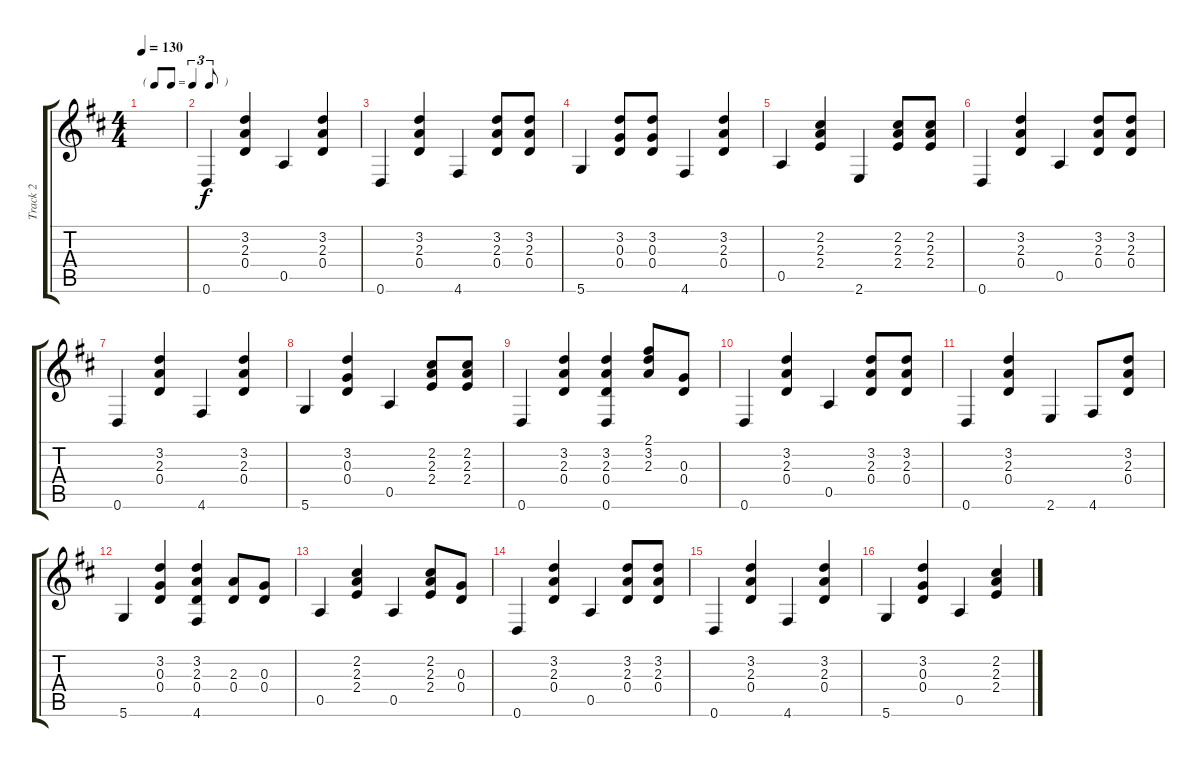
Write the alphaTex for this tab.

\track ("Track 2" "Track 2") {instrument acousticguitarsteel}
\staff {score tabs}
\tuning (E4 B3 G3 D3 A2 D2) {hide}
\ts (4 4)
\tf triplet8th
\tempo 130
\clef g2
\ks d
|
0.6.4 (3.2 2.3 0.4).4 0.5.4 (3.2 2.3 0.4).4 |
0.6.4 (3.2 2.3 0.4).4 4.6.4 (3.2 2.3 0.4).8 (3.2 2.3 0.4).8 |
5.6.4 (3.2 0.3 0.4).8 (3.2 0.3 0.4).8 4.6.4 (3.2 2.3 0.4).4 |
0.5.4 (2.2 2.3 2.4).4 2.6.4 (2.2 2.3 2.4).8 (2.2 2.3 2.4).8 |
0.6.4 (3.2 2.3 0.4).4 0.5.4 (3.2 2.3 0.4).8 (3.2 2.3 0.4).8 |
0.6.4 (3.2 2.3 0.4).4 4.6.4 (3.2 2.3 0.4).4 |
5.6.4 (3.2 0.3 0.4).4 0.5.4 (2.2 2.3 2.4).8 (2.2 2.3 2.4).8 |
0.6.4 (3.2 2.3 0.4).4 (3.2 2.3 0.4 0.6).4 (2.1 3.2 2.3).8 (0.3 0.4).8 |
0.6.4 (3.2 2.3 0.4).4 0.5.4 (3.2 2.3 0.4).8 (3.2 2.3 0.4).8 |
0.6.4 (3.2 2.3 0.4).4 2.6.4 4.6.8 (3.2 2.3 0.4).8 |
5.6.4 (3.2 0.3 0.4).4 (3.2 2.3 0.4 4.6).4 (2.3 0.4).8 (0.3 0.4).8 |
0.5.4 (2.2 2.3 2.4).4 0.5.4 (2.2 2.3 2.4).8 (0.3 0.4).8 |
0.6.4 (3.2 2.3 0.4).4 0.5.4 (3.2 2.3 0.4).8 (3.2 2.3 0.4).8 |
0.6.4 (3.2 2.3 0.4).4 4.6.4 (3.2 2.3 0.4).4 |
5.6.4 (3.2 0.3 0.4).4 0.5.4 (2.2 2.3 2.4).4
